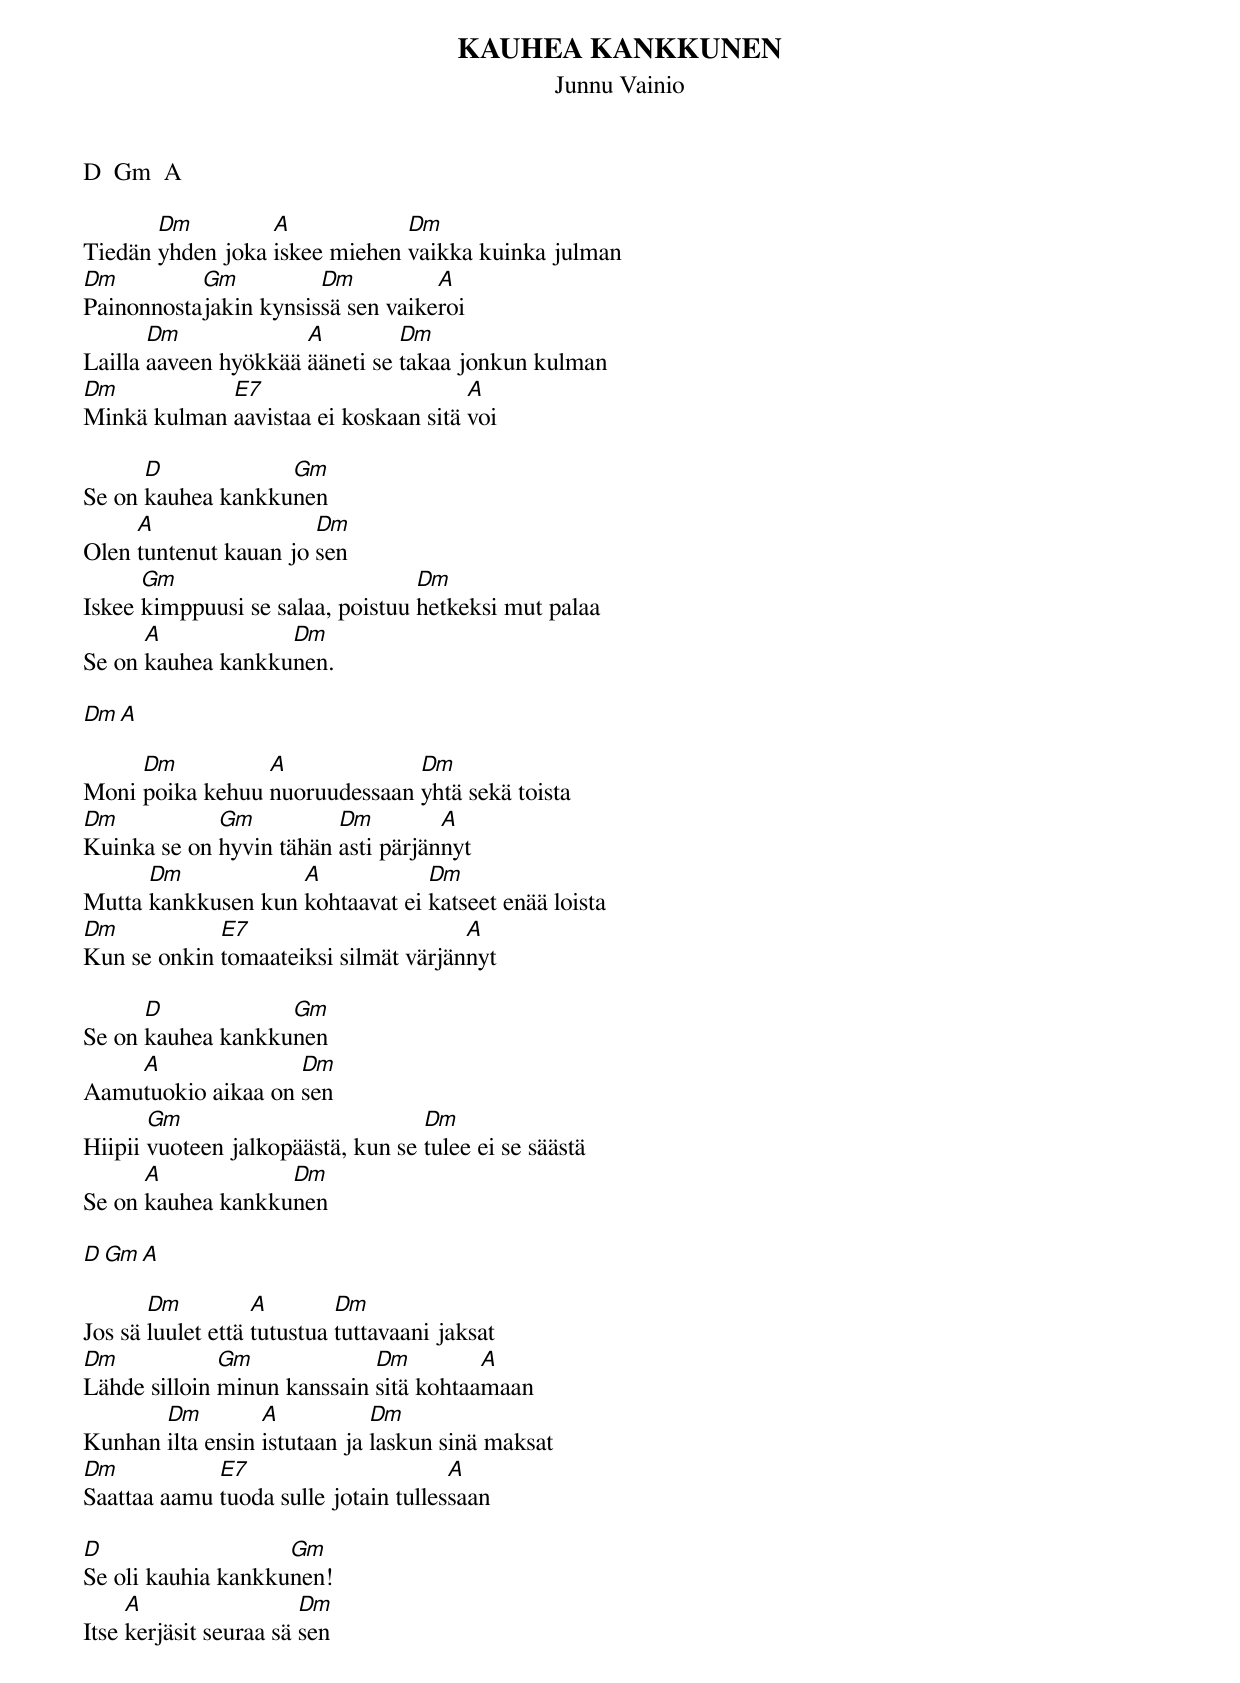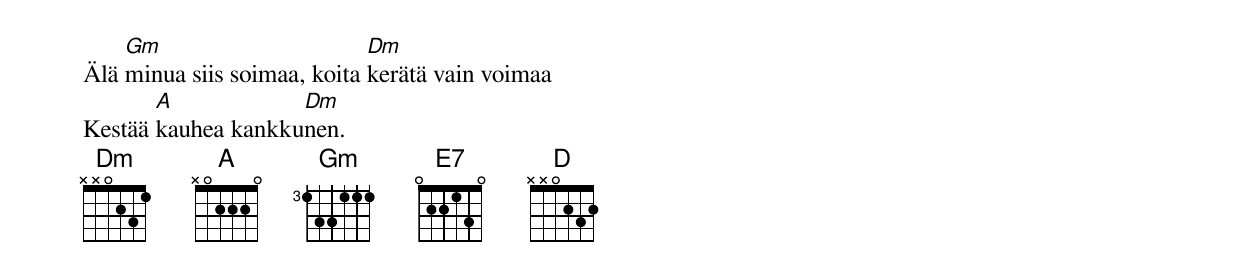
KAUHEA KANKKUNEN
Junnu Vainio

D  Gm  A

       Dm         A            Dm
Tiedän yhden joka iskee miehen vaikka kuinka julman
Dm         Gm          Dm          A
Painonnostajakin kynsissä sen vaikeroi
       Dm             A         Dm
Lailla aaveen hyökkää ääneti se takaa jonkun kulman
Dm           E7                       A
Minkä kulman aavistaa ei koskaan sitä voi

      D            Gm
Se on kauhea kankkunen
     A                 Dm
Olen tuntenut kauan jo sen
      Gm                          Dm
Iskee kimppuusi se salaa, poistuu hetkeksi mut palaa
      A            Dm
Se on kauhea kankkunen.

Dm  A

     Dm          A             Dm
Moni poika kehuu nuoruudessaan yhtä sekä toista
Dm           Gm          Dm         A
Kuinka se on hyvin tähän asti pärjännyt
      Dm            A            Dm
Mutta kankkusen kun kohtaavat ei katseet enää loista
Dm           E7                       A
Kun se onkin tomaateiksi silmät värjännyt

      D            Gm
Se on kauhea kankkunen
    A               Dm
Aamutuokio aikaa on sen
       Gm                          Dm
Hiipii vuoteen jalkopäästä, kun se tulee ei se säästä
      A            Dm
Se on kauhea kankkunen

D  Gm  A

       Dm          A        Dm
Jos sä luulet että tutustua tuttavaani jaksat
Dm            Gm             Dm         A
Lähde silloin minun kanssain sitä kohtaamaan
       Dm         A           Dm
Kunhan ilta ensin istutaan ja laskun sinä maksat
Dm           E7                       A
Saattaa aamu tuoda sulle jotain tullessaan

D                   Gm
Se oli kauhia kankkunen!
     A                  Dm
Itse kerjäsit seuraa sä sen
    Gm                       Dm
Älä minua siis soimaa, koita kerätä vain voimaa
       A            Dm
Kestää kauhea kankkunen.
